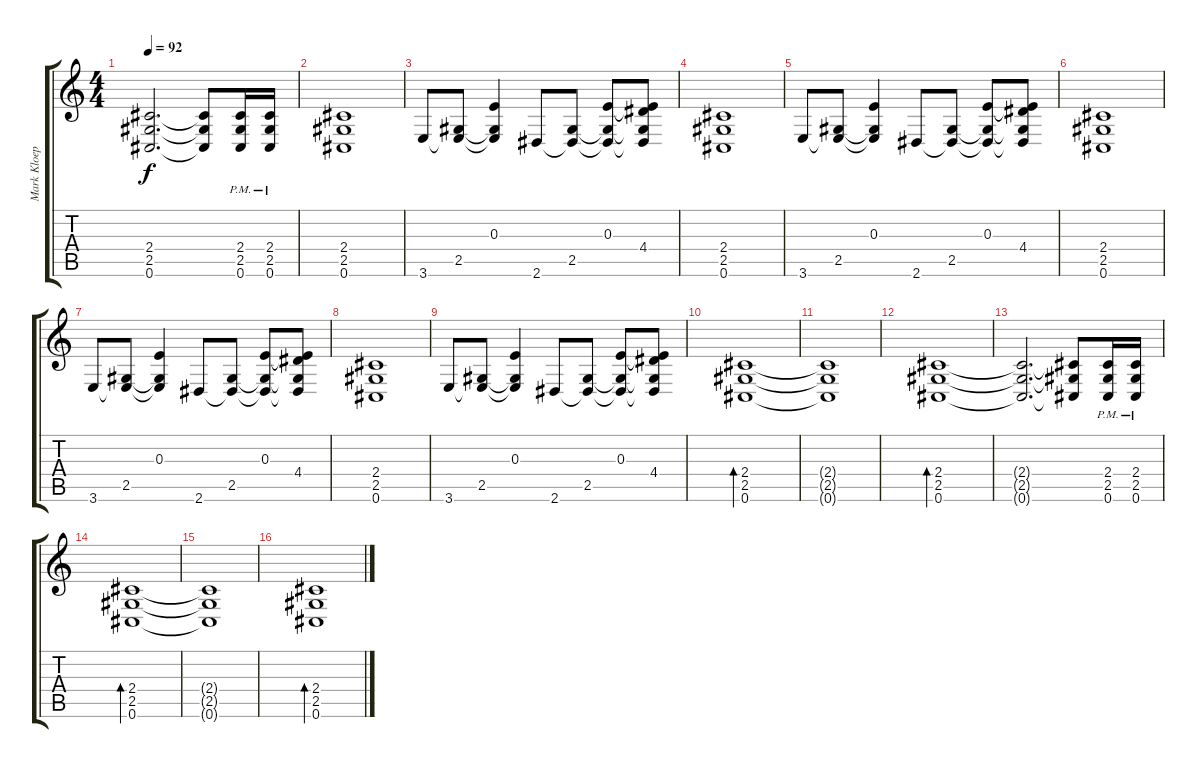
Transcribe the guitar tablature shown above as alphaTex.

\track ("Mark Kloeppel - Guitar" "Mark Kloep") {instrument distortionguitar}
\staff {score tabs}
\tuning (Db4 Ab3 E3 B2 Gb2 Db2) {hide}
\ts (4 4)
\tempo 92
\clef g2
\ks c
(2.4{t} 2.5{t} 0.6{t}).2{d dy f} (2.4{t} 2.5{t} 0.6{t}).8 (2.4{pm} 2.5{pm} 0.6{pm}).16 (2.4{pm} 2.5{pm} 0.6{pm}).16 |
(2.4 2.5 0.6).1 |
3.6.8 (2.5 3.6{t}).8 (0.3 2.5{t} 3.6{t}).4 2.6.8 (2.5 2.6{t}).8 (0.3 2.5{t} 2.6{t}).8 (0.3{t} 4.4 2.5{t} 2.6{t}).8 |
(2.4 2.5 0.6).1 |
3.6.8 (2.5 3.6{t}).8 (0.3 2.5{t} 3.6{t}).4 2.6.8 (2.5 2.6{t}).8 (0.3 2.5{t} 2.6{t}).8 (0.3{t} 4.4 2.5{t} 2.6{t}).8 |
(2.4 2.5 0.6).1 |
3.6.8 (2.5 3.6{t}).8 (0.3 2.5{t} 3.6{t}).4 2.6.8 (2.5 2.6{t}).8 (0.3 2.5{t} 2.6{t}).8 (0.3{t} 4.4 2.5{t} 2.6{t}).8 |
(2.4 2.5 0.6).1 |
3.6.8 (2.5 3.6{t}).8 (0.3 2.5{t} 3.6{t}).4 2.6.8 (2.5 2.6{t}).8 (0.3 2.5{t} 2.6{t}).8 (0.3{t} 4.4 2.5{t} 2.6{t}).8 |
(2.4 2.5 0.6).1{bd 30} |
(2.4{t} 2.5{t} 0.6{t}).1 |
(2.4 2.5 0.6).1{bd 30} |
(2.4{t} 2.5{t} 0.6{t}).2{d} (2.4{t} 2.5{t} 0.6{t}).8 (2.4{pm} 2.5{pm} 0.6{pm}).16 (2.4{pm} 2.5{pm} 0.6{pm}).16 |
(2.4 2.5 0.6).1{bd 30} |
(2.4{t} 2.5{t} 0.6{t}).1 |
(2.4 2.5 0.6).1{bd 30}
